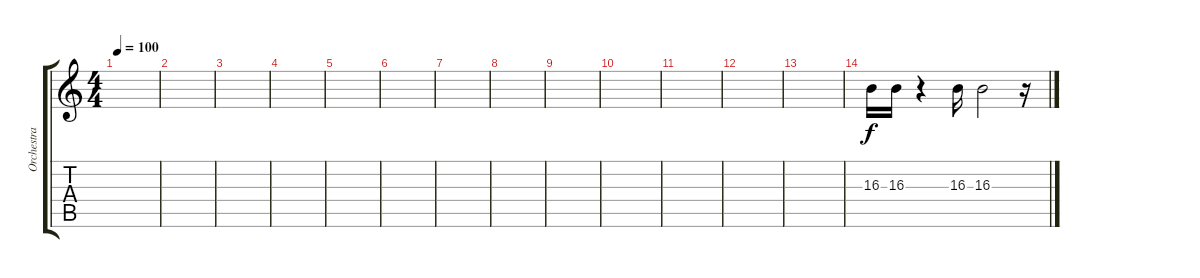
\track ("Orchestra hit" "Orchestra ") {instrument orchestrahit}
\staff {score tabs}
\tuning (E4 B3 G3 D3 A2 E2) {hide}
\ts (4 4)
\tempo 100
\clef g2
\ks c
|
|
|
|
|
|
|
|
|
|
|
|
|
16.3.16 16.3.16 r.4 16.3.16 16.3.2 r.16
